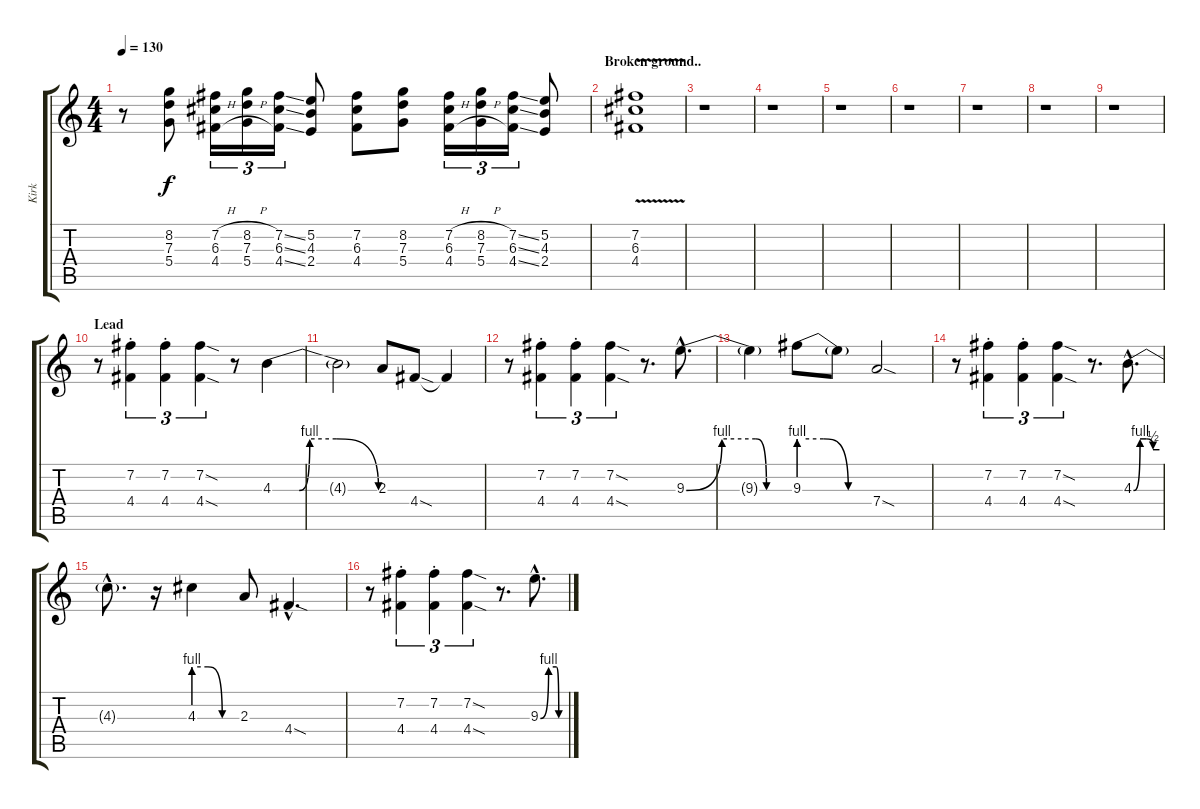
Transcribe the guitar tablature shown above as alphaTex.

\track ("Kirk" "Kirk") {instrument distortionguitar}
\staff {score tabs}
\tuning (E4 B3 G3 D3 A2 E2) {hide}
\ts (4 4)
\tempo 130
\clef g2
\ks c
r.8{dy f} (8.2 7.3 5.4).8 (7.2{h} 6.3{h} 4.4{h}).16{tu (3 2)} (8.2{h} 7.3{h} 5.4{h}).16{tu (3 2)} (7.2{ss} 6.3{ss} 4.4{ss}).16{tu (3 2)} (5.2 4.3 2.4).8 (7.2 6.3 4.4).8 (8.2 7.3 5.4).8 (7.2{h} 6.3{h} 4.4{h}).16{tu (3 2)} (8.2{h} 7.3{h} 5.4{h}).16{tu (3 2)} (7.2{ss} 6.3{ss} 4.4{ss}).16{tu (3 2)} (5.2 4.3 2.4).8 |
\section ("" "Broken ground..")
(7.2{v} 6.3 4.4{v}).1 |
r.1 |
r.1 |
r.1 |
r.1 |
r.1 |
r.1 |
r.1 |
\section ("" "Lead")
r.8 (7.2{st} 4.4{st}).4{tu (3 2)} (7.2{st} 4.4{st}).4{tu (3 2)} (7.2{sod} 4.4{sod}).4{tu (3 2)} r.8 4.3{be (custom 0 0 15 0 21 4 36 4 60 0)}.4 |
4.3{t}.2 2.3.8 4.4{sod}.8 4.4{t}.4 |
r.8 (7.2{st} 4.4{st}).4{tu (3 2)} (7.2{st} 4.4{st}).4{tu (3 2)} (7.2{sod} 4.4{sod}).4{tu (3 2)} r.8{d} 9.3{be (custom 0 0 20 4 39 4 45 0 60 0) hac}.8{d} |
9.3{t}.4 9.3{be (custom 0 4 20 4 40 0 60 0)}.8 9.3{t}.8 7.4{sod}.2 |
r.8 (7.2{st} 4.4{st}).4{tu (3 2)} (7.2{st} 4.4{st}).4{tu (3 2)} (7.2{sod} 4.4{sod}).4{tu (3 2)} r.8{d} 4.3{be (custom 0 0 15 4 30 4 45 2 60 2) hac}.8{d} |
4.3{hac t}.8{d} r.16 4.3{be (custom 0 4 20 4 40 0 60 0)}.4 2.3.8 4.4{sod hac}.4{d} |
r.8 (7.2{st} 4.4{st}).4{tu (3 2)} (7.2{st} 4.4{st}).4{tu (3 2)} (7.2{sod} 4.4{sod}).4{tu (3 2)} r.8{d} 9.3{be (custom 0 0 20 4 39 4 45 0 60 0) hac}.8{d}
